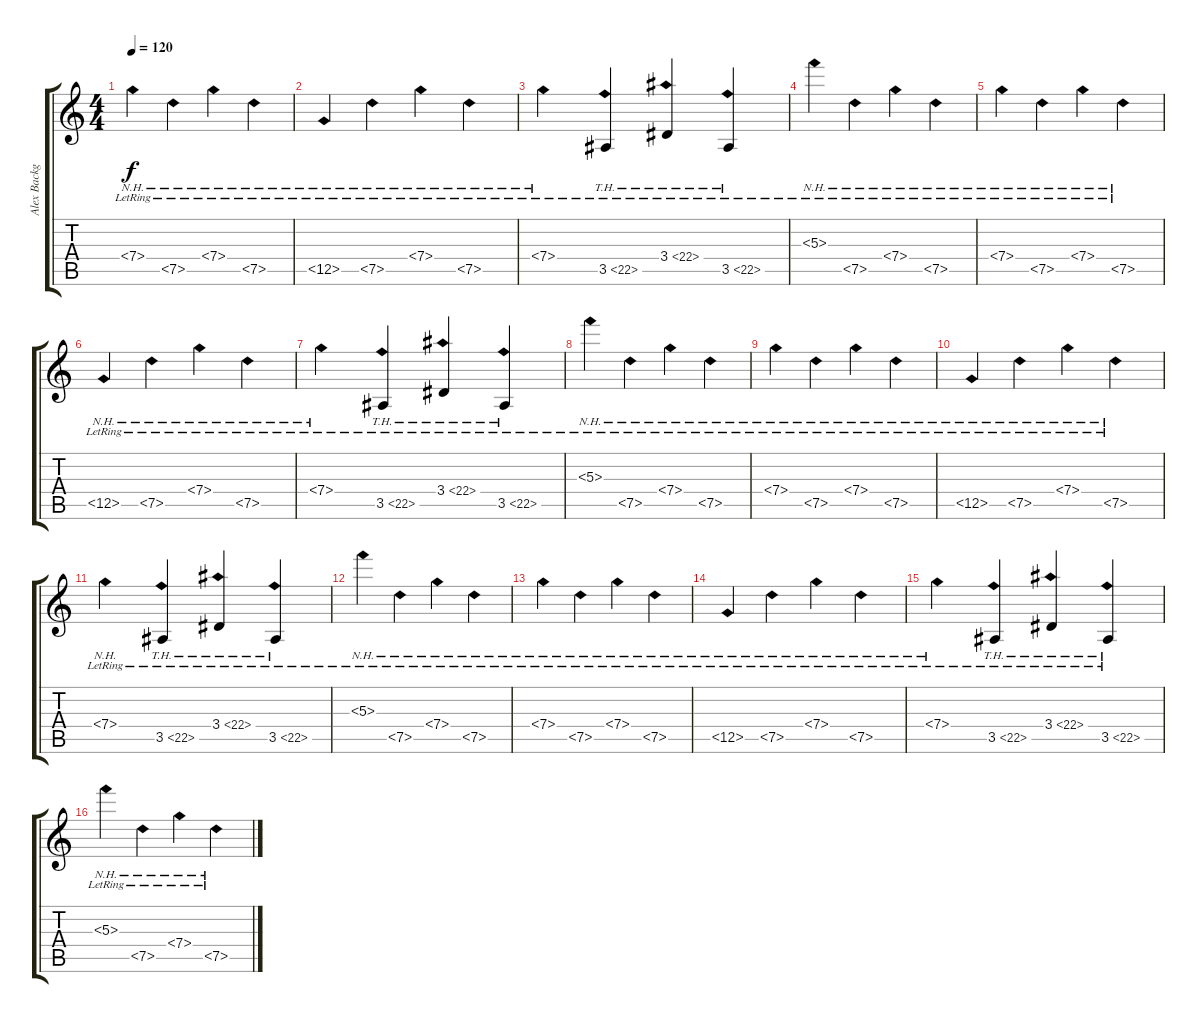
\track ("Alex Background Harmonics" "Alex Backg") {instrument electricguitarmuted}
\staff {score tabs}
\tuning (D4 A3 F3 C3 G2 D2) {hide}
\ts (4 4)
\tempo 120
\clef g2
\ks c
7.4{nh lr}.4{dy f} 7.5{nh lr}.4 7.4{nh lr}.4 7.5{nh lr}.4 |
12.5{nh lr}.4 7.5{nh lr}.4 7.4{nh lr}.4 7.5{nh lr}.4 |
7.4{nh lr}.4 3.5{th 19 lr}.4 3.4{th 19 lr}.4 3.5{th 19 lr}.4 |
5.3{nh lr}.4 7.5{nh lr}.4 7.4{nh lr}.4 7.5{nh lr}.4 |
7.4{nh lr}.4 7.5{nh lr}.4 7.4{nh lr}.4 7.5{nh lr}.4 |
12.5{nh lr}.4 7.5{nh lr}.4 7.4{nh lr}.4 7.5{nh lr}.4 |
7.4{nh lr}.4 3.5{th 19 lr}.4 3.4{th 19 lr}.4 3.5{th 19 lr}.4 |
5.3{nh lr}.4 7.5{nh lr}.4 7.4{nh lr}.4 7.5{nh lr}.4 |
7.4{nh lr}.4 7.5{nh lr}.4 7.4{nh lr}.4 7.5{nh lr}.4 |
12.5{nh lr}.4 7.5{nh lr}.4 7.4{nh lr}.4 7.5{nh lr}.4 |
7.4{nh lr}.4 3.5{th 19 lr}.4 3.4{th 19 lr}.4 3.5{th 19 lr}.4 |
5.3{nh lr}.4 7.5{nh lr}.4 7.4{nh lr}.4 7.5{nh lr}.4 |
7.4{nh lr}.4 7.5{nh lr}.4 7.4{nh lr}.4 7.5{nh lr}.4 |
12.5{nh lr}.4 7.5{nh lr}.4 7.4{nh lr}.4 7.5{nh lr}.4 |
7.4{nh lr}.4 3.5{th 19 lr}.4 3.4{th 19 lr}.4 3.5{th 19 lr}.4 |
5.3{nh lr}.4 7.5{nh lr}.4 7.4{nh lr}.4 7.5{nh lr}.4
